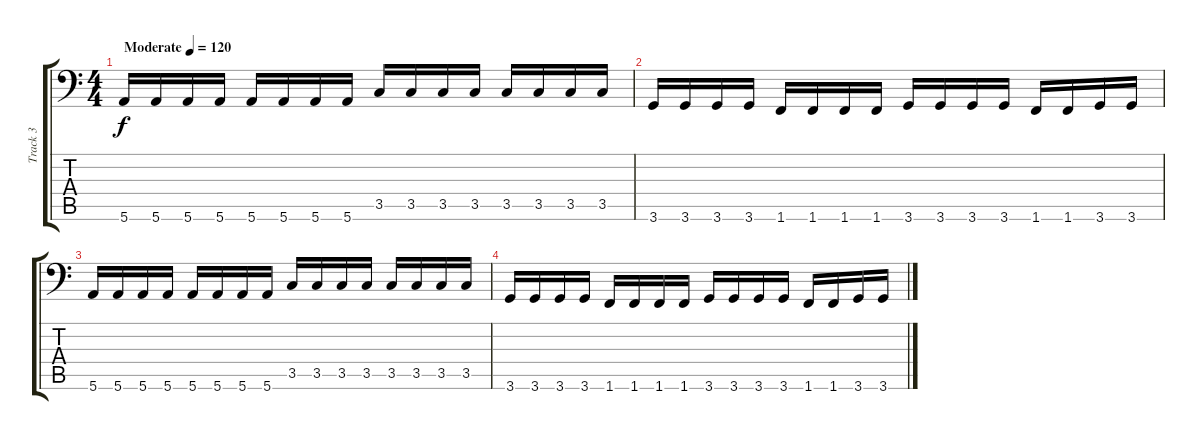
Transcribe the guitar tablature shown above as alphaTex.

\track ("Track 3" "Track 3") {instrument electricbasspick}
\staff {score tabs}
\tuning (E3 B2 G2 D2 A1 E1) {hide}
\ts (4 4)
\tempo (120 "Moderate")
\clef f4
\ks c
5.6.16{dy f instrument electricbasspick} 5.6.16 5.6.16 5.6.16 5.6.16 5.6.16 5.6.16 5.6.16 3.5.16 3.5.16 3.5.16 3.5.16 3.5.16 3.5.16 3.5.16 3.5.16 |
3.6.16 3.6.16 3.6.16 3.6.16 1.6.16 1.6.16 1.6.16 1.6.16 3.6.16 3.6.16 3.6.16 3.6.16 1.6.16 1.6.16 3.6.16 3.6.16 |
5.6.16 5.6.16 5.6.16 5.6.16 5.6.16 5.6.16 5.6.16 5.6.16 3.5.16 3.5.16 3.5.16 3.5.16 3.5.16 3.5.16 3.5.16 3.5.16 |
3.6.16 3.6.16 3.6.16 3.6.16 1.6.16 1.6.16 1.6.16 1.6.16 3.6.16 3.6.16 3.6.16 3.6.16 1.6.16 1.6.16 3.6.16 3.6.16
